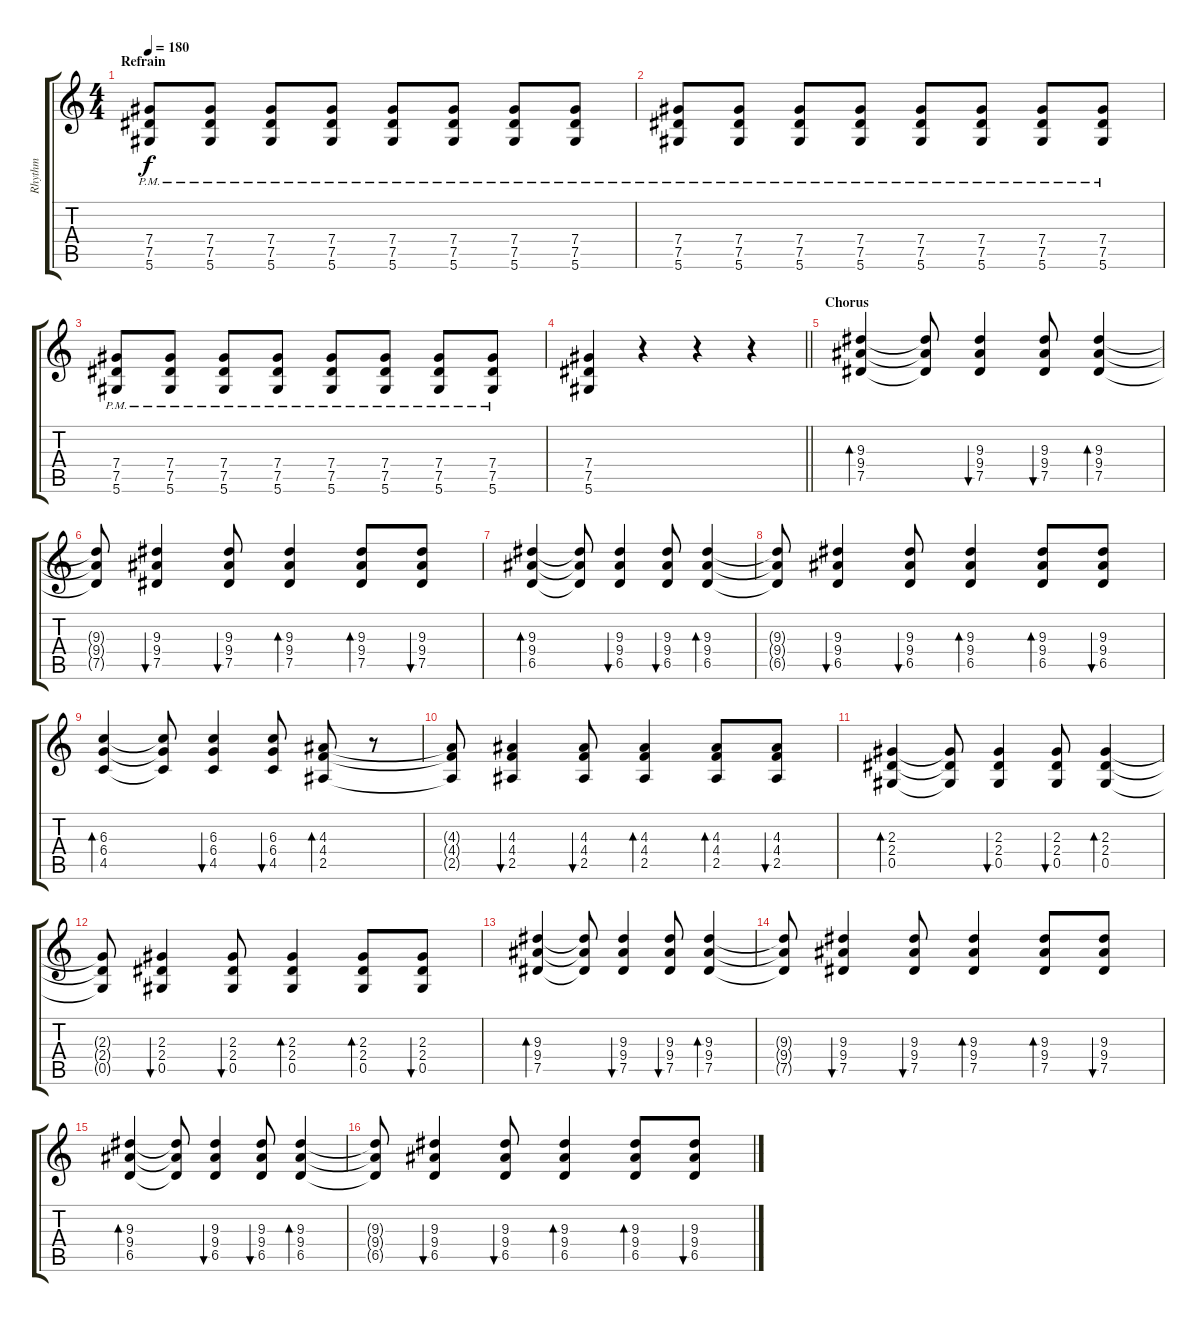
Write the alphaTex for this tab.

\track ("Rhythm" "Rhythm") {instrument distortionguitar}
\staff {score tabs}
\tuning (Eb4 Bb3 Gb3 Db3 Ab2 Eb2) {hide}
\ts (4 4)
\section ("" "Refrain")
\tempo 180
\clef g2
\ks c
(7.4{pm} 7.5{pm} 5.6{pm}).8{dy f} (7.4{pm} 7.5{pm} 5.6{pm}).8 (7.4{pm} 7.5{pm} 5.6{pm}).8 (7.4{pm} 7.5{pm} 5.6{pm}).8 (7.4{pm} 7.5{pm} 5.6{pm}).8 (7.4{pm} 7.5{pm} 5.6{pm}).8 (7.4{pm} 7.5{pm} 5.6{pm}).8 (7.4{pm} 7.5{pm} 5.6{pm}).8 |
(7.4{pm} 7.5{pm} 5.6{pm}).8 (7.4{pm} 7.5{pm} 5.6{pm}).8 (7.4{pm} 7.5{pm} 5.6{pm}).8 (7.4{pm} 7.5{pm} 5.6{pm}).8 (7.4{pm} 7.5{pm} 5.6{pm}).8 (7.4{pm} 7.5{pm} 5.6{pm}).8 (7.4{pm} 7.5{pm} 5.6{pm}).8 (7.4{pm} 7.5{pm} 5.6{pm}).8 |
(7.4{pm} 7.5{pm} 5.6{pm}).8 (7.4{pm} 7.5{pm} 5.6{pm}).8 (7.4{pm} 7.5{pm} 5.6{pm}).8 (7.4{pm} 7.5{pm} 5.6{pm}).8 (7.4{pm} 7.5{pm} 5.6{pm}).8 (7.4{pm} 7.5{pm} 5.6{pm}).8 (7.4{pm} 7.5{pm} 5.6{pm}).8 (7.4{pm} 7.5{pm} 5.6{pm}).8 |
\barLineRight lightlight
(7.4 7.5 5.6).4 r.4 r.4 r.4 |
\section ("" "Chorus")
(9.3 9.4 7.5).4{bd 60} (9.3{t} 9.4{t} 7.5{t}).8 (9.3 9.4 7.5).4{bu 60} (9.3 9.4 7.5).8{bu 60} (9.3 9.4 7.5).4{bd 60} |
(9.3{t} 9.4{t} 7.5{t}).8 (9.3 9.4 7.5).4{bu 60} (9.3 9.4 7.5).8{bu 60} (9.3 9.4 7.5).4{bd 60} (9.3 9.4 7.5).8{bd 60} (9.3 9.4 7.5).8{bu 60} |
(9.3 9.4 6.5).4{bd 60} (9.3{t} 9.4{t} 6.5{t}).8 (9.3 9.4 6.5).4{bu 60} (9.3 9.4 6.5).8{bu 60} (9.3 9.4 6.5).4{bd 60} |
(9.3{t} 9.4{t} 6.5{t}).8 (9.3 9.4 6.5).4{bu 60} (9.3 9.4 6.5).8{bu 60} (9.3 9.4 6.5).4{bd 60} (9.3 9.4 6.5).8{bd 60} (9.3 9.4 6.5).8{bu 60} |
(6.3 6.4 4.5).4{bd 60} (6.3{t} 6.4{t} 4.5{t}).8 (6.3 6.4 4.5).4{bu 60} (6.3 6.4 4.5).8{bu 60} (4.3 4.4 2.5).8{bd 60} r.8 |
(4.3{t} 4.4{t} 2.5{t}).8 (4.3 4.4 2.5).4{bu 60} (4.3 4.4 2.5).8{bu 60} (4.3 4.4 2.5).4{bd 60} (4.3 4.4 2.5).8{bd 60} (4.3 4.4 2.5).8{bu 60} |
(2.3 2.4 0.5).4{bd 60} (2.3{t} 2.4{t} 0.5{t}).8 (2.3 2.4 0.5).4{bu 60} (2.3 2.4 0.5).8{bu 60} (2.3 2.4 0.5).4{bd 60} |
(2.3{t} 2.4{t} 0.5{t}).8 (2.3 2.4 0.5).4{bu 60} (2.3 2.4 0.5).8{bu 60} (2.3 2.4 0.5).4{bd 60} (2.3 2.4 0.5).8{bd 60} (2.3 2.4 0.5).8{bu 60} |
(9.3 9.4 7.5).4{bd 60} (9.3{t} 9.4{t} 7.5{t}).8 (9.3 9.4 7.5).4{bu 60} (9.3 9.4 7.5).8{bu 60} (9.3 9.4 7.5).4{bd 60} |
(9.3{t} 9.4{t} 7.5{t}).8 (9.3 9.4 7.5).4{bu 60} (9.3 9.4 7.5).8{bu 60} (9.3 9.4 7.5).4{bd 60} (9.3 9.4 7.5).8{bd 60} (9.3 9.4 7.5).8{bu 60} |
(9.3 9.4 6.5).4{bd 60} (9.3{t} 9.4{t} 6.5{t}).8 (9.3 9.4 6.5).4{bu 60} (9.3 9.4 6.5).8{bu 60} (9.3 9.4 6.5).4{bd 60} |
(9.3{t} 9.4{t} 6.5{t}).8 (9.3 9.4 6.5).4{bu 60} (9.3 9.4 6.5).8{bu 60} (9.3 9.4 6.5).4{bd 60} (9.3 9.4 6.5).8{bd 60} (9.3 9.4 6.5).8{bu 60}
